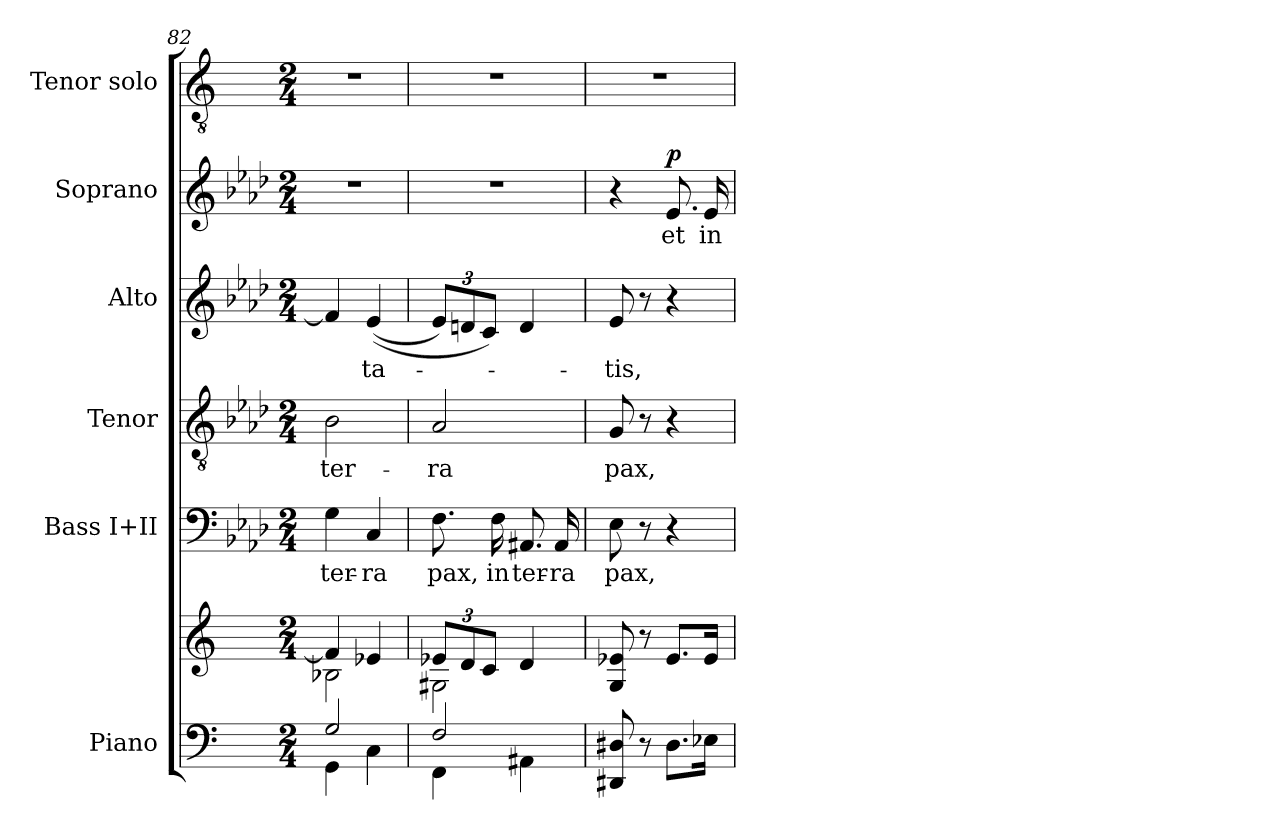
**kern	**kern	**kern	**text	**kern	**text	**kern	**text	**kern	**text	**dynam	**kern
*part6	*part6	*part5	*part5	*part4	*part4	*part3	*part3	*part2	*part2	*part2	*part1
*staff7	*staff6	*staff5	*staff5	*staff4	*staff4	*staff3	*staff3	*staff2	*staff2	*staff2	*staff1
*I"Piano	*	*I"Bass I+II	*	*I"Tenor	*	*I"Alto	*	*I"Soprano	*	*	*I"Tenor solo
*I'Pno.	*	*I'B.I+II	*	*I'T.	*	*I'A.	*	*I'S.	*	*	*I'T.s
!!LO:LB:g=z
*clefF4	*clefG2	*clefF4	*	*clefGv2	*	*clefG2	*	*clefG2	*	*	*clefGv2
*k[]	*k[]	*k[b-e-a-d-]	*	*k[b-e-a-d-]	*	*k[b-e-a-d-]	*	*k[b-e-a-d-]	*	*	*k[]
*M2/4	*M2/4	*M2/4	*	*M2/4	*	*M2/4	*	*M2/4	*	*	*M2/4
=82	=82	=82	=82	=82	=82	=82	=82	=82	=82	=82	=82
*^	*^	*	*	*	*	*	*	*	*	*	*
4GG\	2G/	4f/]	2B-X\	4G\	ter-	2B-\	ter-	4f/]	.	2r	.	.	2r
4C\	.	4e-X/	.	4C/	-ra	.	.	((4e-/	-ta-	.	.	.	.
=83	=83	=83	=83	=83	=83	=83	=83	=83	=83	=83	=83	=83	=83
*	*	*Xbrackettup	*	*	*	*	*	*Xbrackettup	*	*	*	*	*
4FF\	2F/	12e-X/L	2G#X\	8.F\	pax,	2A-/	-ra	12e-/L)	.	2r	.	.	2r
.	.	12d/	.	.	.	.	.	12dn/	.	.	.	.	.
.	.	12c/J	.	.	.	.	.	12c/J)	.	.	.	.	.
.	.	.	.	16F\	in	.	.	.	.	.	.	.	.
4AA#X\	.	4d/	.	8.AA#X/	ter-	.	.	4d/	.	.	.	.	.
.	.	.	.	16AA#/	-ra	.	.	.	.	.	.	.	.
*v	*v	*	*	*	*	*	*	*	*	*	*	*	*
*	*v	*v	*	*	*	*	*	*	*	*	*	*
=84	=84	=84	=84	=84	=84	=84	=84	=84	=84	=84	=84
8DD#X/ 8D#X/	8G/ 8e-X/	8E-\	pax,	8G/	pax,	8e-/	-tis,	4r	.	.	2r
8r	8r	8r	.	8r	.	8r	.	.	.	.	.
!	!	!	!	!	!	!	!	!	!	!LO:DY:a	!
8.D#\L	8.e-/L	4r	.	4r	.	4r	.	8.e-/	et	p	.
16E-X\Jk	16e-/Jk	.	.	.	.	.	.	16e-/	in	.	.
=	=	=	=	=	=	=	=	=	=	=	=
*-	*-	*-	*-	*-	*-	*-	*-	*-	*-	*-	*-
